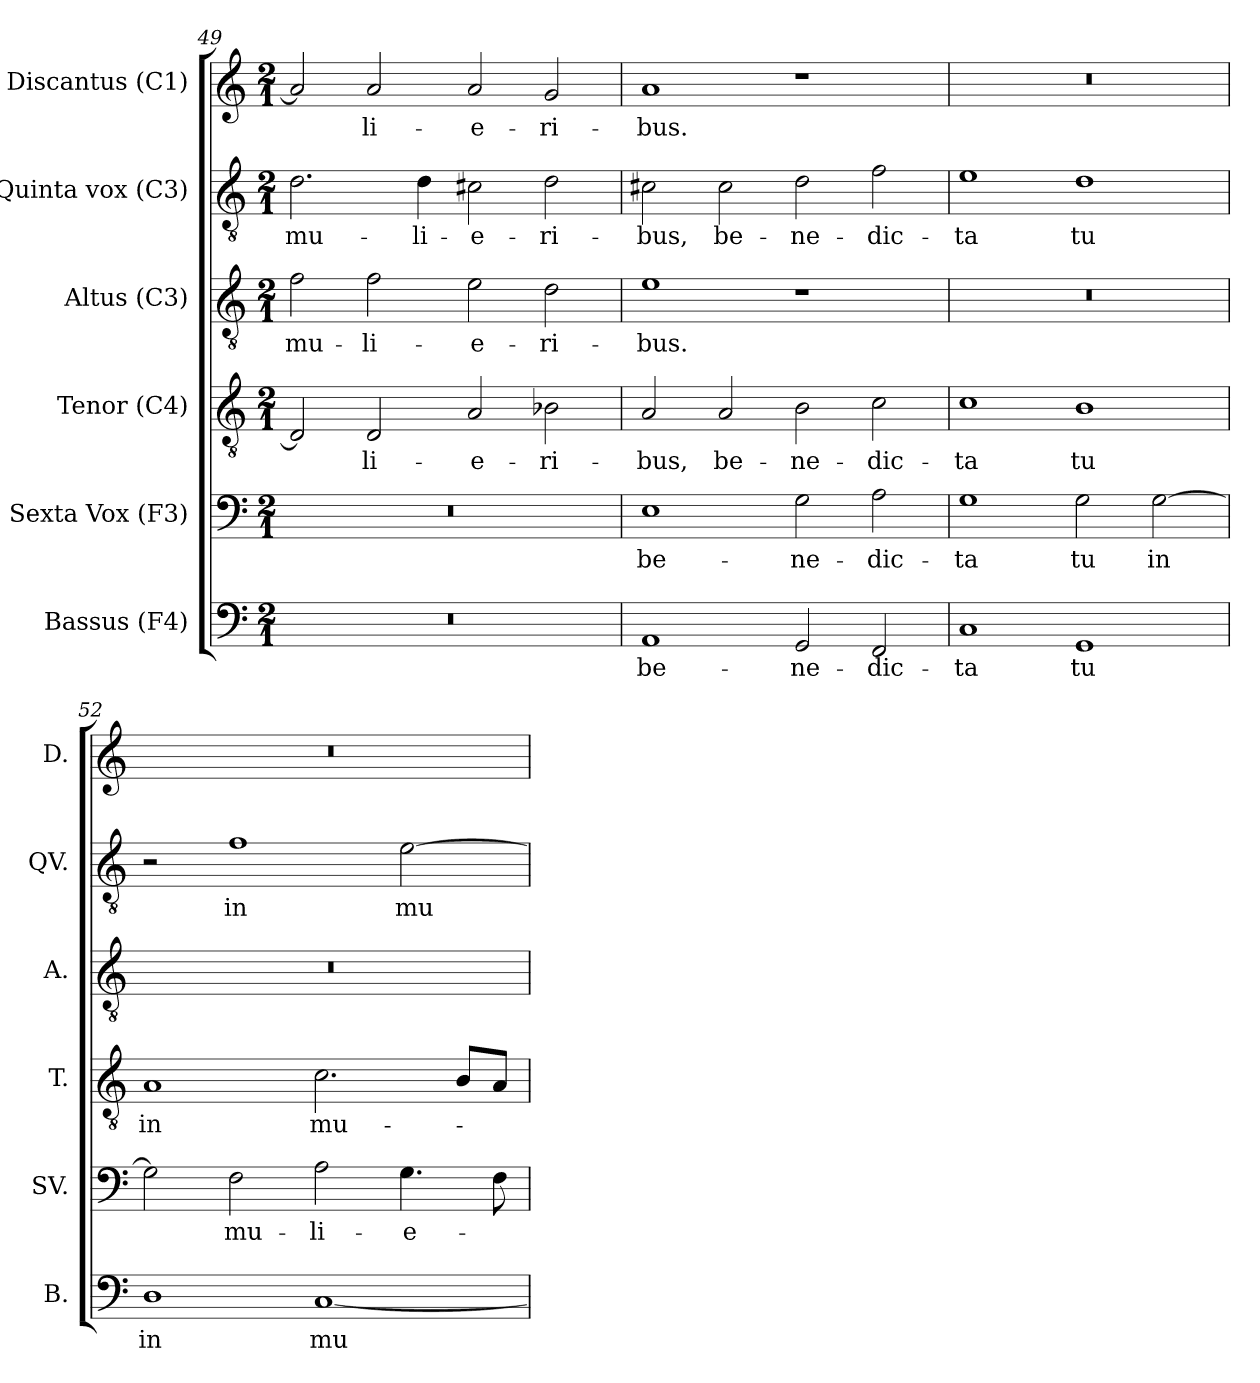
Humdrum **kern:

**kern	**text	**kern	**text	**kern	**text	**kern	**text	**kern	**text	**kern	**text
*part6	*part6	*part5	*part5	*part4	*part4	*part3	*part3	*part2	*part2	*part1	*part1
*staff6	*staff6	*staff5	*staff5	*staff4	*staff4	*staff3	*staff3	*staff2	*staff2	*staff1	*staff1
*I"Bassus (F4)	*	*I"Sexta Vox (F3)	*	*I"Tenor (C4)	*	*I"Altus (C3)	*	*I"Quinta vox (C3)	*	*I"Discantus (C1)	*
*I'B.	*	*I'SV.	*	*I'T.	*	*I'A.	*	*I'QV.	*	*I'D.	*
*clefF4	*	*clefF4	*	*clefGv2	*	*clefGv2	*	*clefGv2	*	*clefG2	*
*	*	*	*	*	*	*ITrd7c12	*	*ITrd7c12	*	*	*
*k[]	*	*k[]	*	*k[]	*	*k[]	*	*k[]	*	*k[]	*
*C:	*	*C:	*	*C:	*	*C:	*	*C:	*	*C:	*
*M2/1	*	*M2/1	*	*M2/1	*	*M2/1	*	*M2/1	*	*M2/1	*
=49	=49	=49	=49	=49	=49	=49	=49	=49	=49	=49	=49
!LO:N:vis=1	!	!LO:N:vis=1	!	!	!	!	!	!	!	!	!
!	!	!	!	!	!	!	!LO:LY:b:color=#000000	!	!	!	!
!	!	!	!	!	!	!	!	!	!LO:LY:b:color=#000000	!	!
0r	.	0r	.	2Di/]	.	2Fi\	mu-	2.Di\	mu-	2ai/]	.
!	!	!	!	!	!LO:LY:b:color=#000000	!	!	!	!	!	!
!	!	!	!	!	!	!	!LO:LY:b:color=#000000	!	!	!	!
!	!	!	!	!	!	!	!	!	!	!	!LO:LY:b:color=#000000
.	.	.	.	2Di/	-li-	2Fi\	-li-	.	.	2ai/	-li-
!	!	!	!	!	!	!	!	!	!LO:LY:b:color=#000000	!	!
.	.	.	.	.	.	.	.	4Di\	-li-	.	.
!	!	!	!	!	!LO:LY:b:color=#000000	!	!	!	!	!	!
!	!	!	!	!	!	!	!LO:LY:b:color=#000000	!	!	!	!
!	!	!	!	!	!	!	!	!	!LO:LY:b:color=#000000	!	!
!	!	!	!	!	!	!	!	!	!	!	!LO:LY:b:color=#000000
.	.	.	.	2Ai/	-e-	2Ei\	-e-	2C#Xi\	-e-	2ai/	-e-
!	!	!	!	!	!LO:LY:b:color=#000000	!	!	!	!	!	!
!	!	!	!	!	!	!	!LO:LY:b:color=#000000	!	!	!	!
!	!	!	!	!	!	!	!	!	!LO:LY:b:color=#000000	!	!
!	!	!	!	!	!	!	!	!	!	!	!LO:LY:b:color=#000000
.	.	.	.	2B-Xi\	-ri-	2Di\	-ri-	2Di\	-ri-	2gi/	-ri-
=50	=50	=50	=50	=50	=50	=50	=50	=50	=50	=50	=50
!	!LO:LY:b:color=#000000	!	!	!	!	!	!	!	!	!	!
!	!	!	!LO:LY:b:color=#000000	!	!	!	!	!	!	!	!
!	!	!	!	!	!LO:LY:b:color=#000000	!	!	!	!	!	!
!	!	!	!	!	!	!	!LO:LY:b:color=#000000	!	!	!	!
!	!	!	!	!	!	!	!	!	!LO:LY:b:color=#000000	!	!
!	!	!	!	!	!	!	!	!	!	!	!LO:LY:b:color=#000000
1AAi	be-	1Ei	be-	2Ai/	-bus,	1Ei	-bus.	2C#Xi\	-bus,	1ai	-bus.
!	!	!	!	!	!LO:LY:b:color=#000000	!	!	!	!	!	!
!	!	!	!	!	!	!	!	!	!LO:LY:b:color=#000000	!	!
.	.	.	.	2Ai/	be-	.	.	2C#i\	be-	.	.
!	!LO:LY:b:color=#000000	!	!	!	!	!	!	!	!	!	!
!	!	!	!LO:LY:b:color=#000000	!	!	!	!	!	!	!	!
!	!	!	!	!	!LO:LY:b:color=#000000	!	!	!	!	!	!
!	!	!	!	!	!	!	!	!	!LO:LY:b:color=#000000	!	!
2GGi/	-ne-	2Gi\	-ne-	2Bi\	-ne-	1r	.	2Di\	-ne-	1r	.
!	!LO:LY:b:color=#000000	!	!	!	!	!	!	!	!	!	!
!	!	!	!LO:LY:b:color=#000000	!	!	!	!	!	!	!	!
!	!	!	!	!	!LO:LY:b:color=#000000	!	!	!	!	!	!
!	!	!	!	!	!	!	!	!	!LO:LY:b:color=#000000	!	!
2FFi/	-dic-	2Ai\	-dic-	2ci\	-dic-	.	.	2Fi\	-dic-	.	.
=51	=51	=51	=51	=51	=51	=51	=51	=51	=51	=51	=51
!	!LO:LY:b:color=#000000	!	!	!	!	!	!	!	!	!	!
!	!	!	!LO:LY:b:color=#000000	!	!	!	!	!	!	!	!
!	!	!	!	!	!LO:LY:b:color=#000000	!LO:N:vis=1	!	!	!	!	!
!	!	!	!	!	!	!	!	!	!LO:LY:b:color=#000000	!LO:N:vis=1	!
1Ci	-ta	1Gi	-ta	1ci	-ta	0r	.	1Ei	-ta	0r	.
!	!LO:LY:b:color=#000000	!	!	!	!	!	!	!	!	!	!
!	!	!	!LO:LY:b:color=#000000	!	!	!	!	!	!	!	!
!	!	!	!	!	!LO:LY:b:color=#000000	!	!	!	!	!	!
!	!	!	!	!	!	!	!	!	!LO:LY:b:color=#000000	!	!
1GGi	tu	2Gi\	tu	1Bi	tu	.	.	1Di	tu	.	.
!	!	!	!LO:LY:b:color=#000000	!	!	!	!	!	!	!	!
.	.	[2Gi\	in	.	.	.	.	.	.	.	.
!!LO:LB:g=z
=52	=52	=52	=52	=52	=52	=52	=52	=52	=52	=52	=52
!	!LO:LY:b:color=#000000	!	!	!	!	!	!	!	!	!	!
!	!	!	!	!	!LO:LY:b:color=#000000	!LO:N:vis=1	!	!	!	!LO:N:vis=1	!
1Di	in	2Gi\]	.	1Ai	in	0r	.	2r	.	0r	.
!	!	!	!LO:LY:b:color=#000000	!	!	!	!	!	!	!	!
!	!	!	!	!	!	!	!	!	!LO:LY:b:color=#000000	!	!
.	.	2Fi\	mu-	.	.	.	.	1Fi	in	.	.
!	!LO:LY:b:color=#000000	!	!	!	!	!	!	!	!	!	!
!	!	!	!LO:LY:b:color=#000000	!	!	!	!	!	!	!	!
!	!	!	!	!	!LO:LY:b:color=#000000	!	!	!	!	!	!
[1Ci	mu-	2Ai\	-li-	2.ci\	mu-	.	.	.	.	.	.
!	!	!	!LO:LY:b:color=#000000	!	!	!	!	!	!	!	!
!	!	!	!	!	!	!	!	!	!LO:LY:b:color=#000000	!	!
.	.	4.Gi\	-e-	.	.	.	.	[2Ei\	mu-	.	.
.	.	.	.	8Bi/L	.	.	.	.	.	.	.
.	.	8Fi\	.	8Ai/J	.	.	.	.	.	.	.
=	=	=	=	=	=	=	=	=	=	=	=
*-	*-	*-	*-	*-	*-	*-	*-	*-	*-	*-	*-
